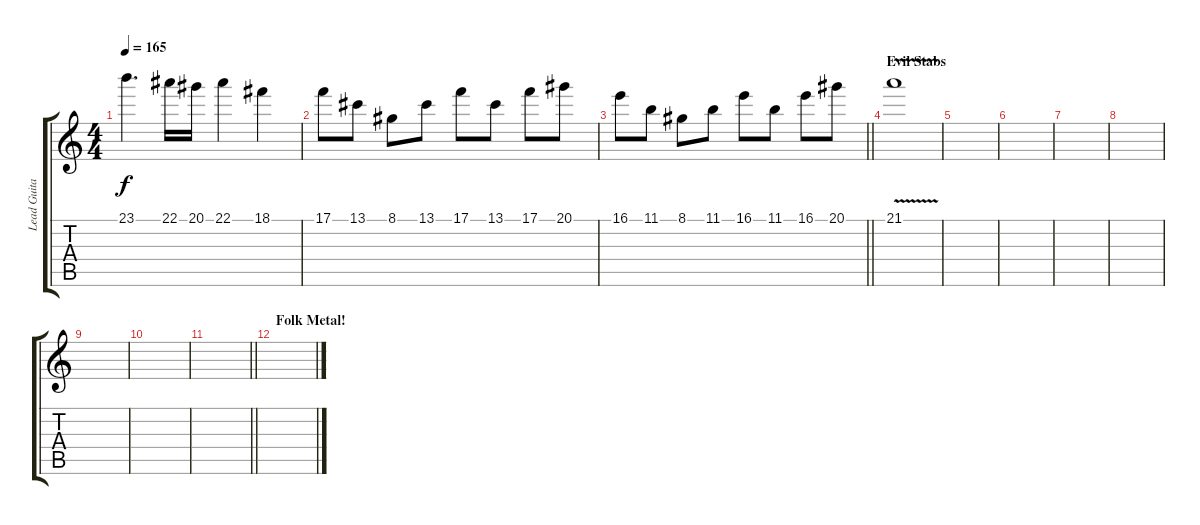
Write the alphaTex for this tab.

\track ("Lead Guitar" "Lead Guita") {instrument distortionguitar}
\staff {score tabs}
\tuning (C4 G3 Eb3 Bb2 F2 C2) {hide}
\ts (4 4)
\tempo 165
\clef g2
\ks c
23.1.4{d dy f} 22.1.16 20.1.16 22.1.4 18.1.4 |
17.1.8 13.1.8 8.1.8 13.1.8 17.1.8 13.1.8 17.1.8 20.1.8 |
\barLineRight lightlight
16.1.8 11.1.8 8.1.8 11.1.8 16.1.8 11.1.8 16.1.8 20.1.8 |
\section ("" "Evil Stabs")
21.1{v}.1 |
|
|
|
|
|
|
\barLineRight lightlight
|
\section ("" "Folk Metal!")
